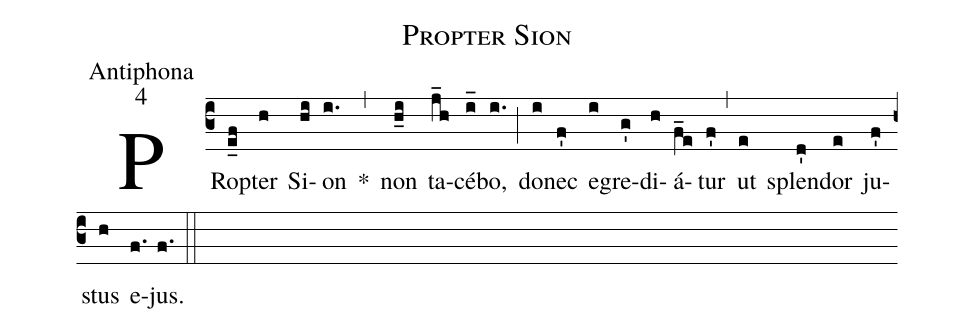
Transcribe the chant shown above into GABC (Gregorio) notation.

name:Propter Sion;
office-part:Antiphona;
mode:4;
%%
(c3) PRop(e_f)ter(h) Si(hi)on(i.) *(,) non(h_i) ta(j_h)cé(i_)bo,(i.) (;) do(i)nec(f') e(i)gre(g')di(h)á(f_e)tur(f') (,) ut(e) splen(d')dor(e) ju(f')stus(h) e(f.)jus.(f.) (::)
